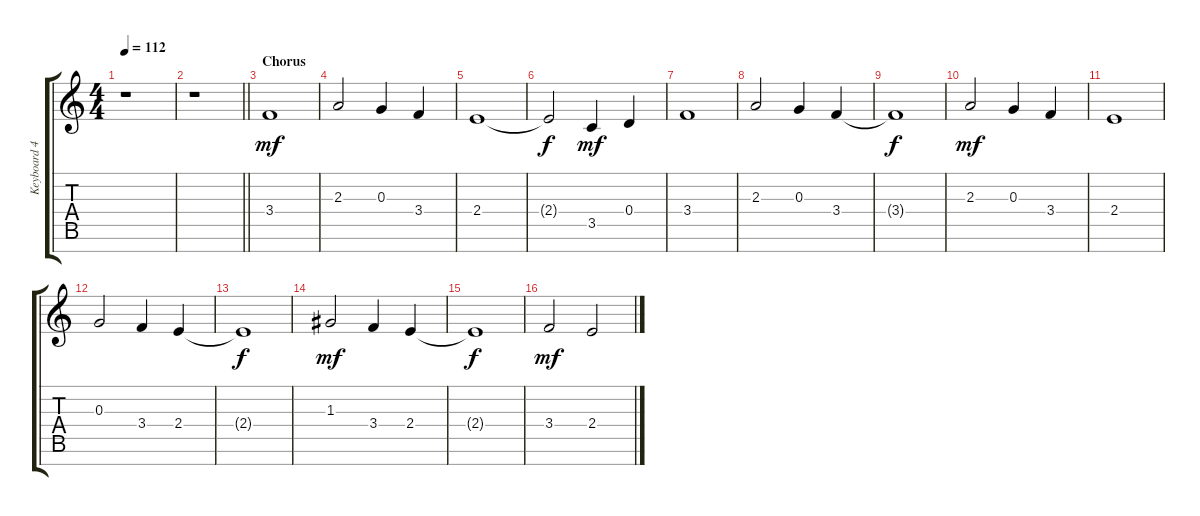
\track ("Keyboard 4 (elec.)" "Keyboard 4") {instrument stringensemble2}
\staff {score tabs}
\tuning (E5 B4 G4 D4 A3 E3 B2) {hide}
\ts (4 4)
\tempo 112
\clef g2
\ks c
r.1{dy f} |
\barLineRight lightlight
r.1 |
\section ("" "Chorus")
3.4.1{dy mf} |
2.3.2 0.3.4 3.4.4 |
2.4.1 |
2.4{t}.2{dy f} 3.5.4{dy mf} 0.4.4 |
3.4.1 |
2.3.2 0.3.4 3.4.4 |
3.4{t}.1{dy f} |
2.3.2{dy mf} 0.3.4 3.4.4 |
2.4.1 |
0.3.2 3.4.4 2.4.4 |
2.4{t}.1{dy f} |
1.3.2{dy mf} 3.4.4 2.4.4 |
2.4{t}.1{dy f} |
3.4.2{dy mf} 2.4.2
